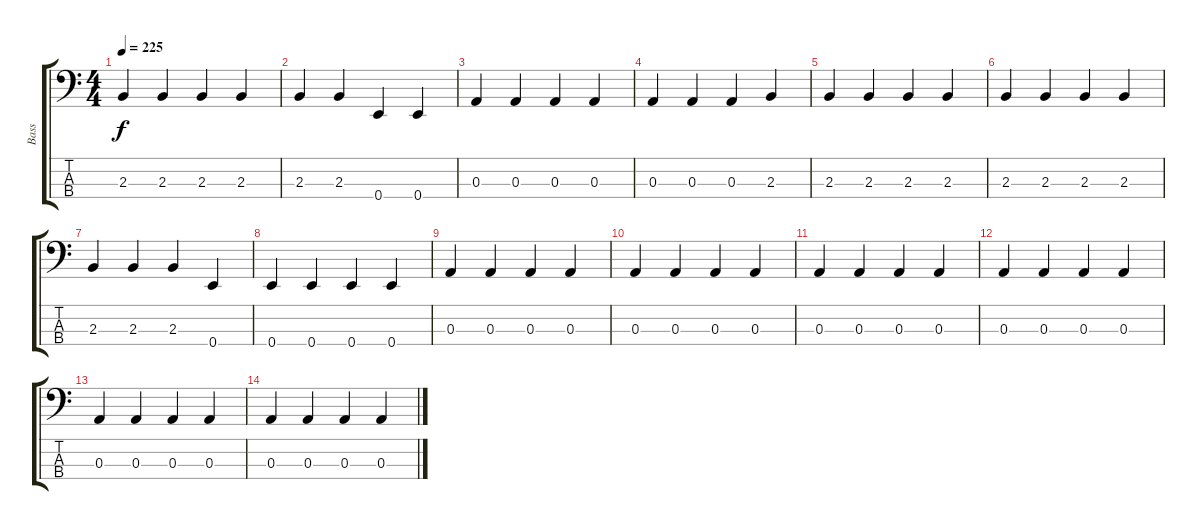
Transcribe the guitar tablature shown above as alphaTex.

\track ("Bass" "Bass") {instrument electricbassfinger}
\staff {score tabs}
\tuning (G2 D2 A1 E1) {hide}
\ts (4 4)
\tempo 225
\clef f4
\ks c
2.3.4{dy f} 2.3.4 2.3.4 2.3.4 |
2.3.4 2.3.4 0.4.4 0.4.4 |
0.3.4 0.3.4 0.3.4 0.3.4 |
0.3.4 0.3.4 0.3.4 2.3.4 |
2.3.4 2.3.4 2.3.4 2.3.4 |
2.3.4 2.3.4 2.3.4 2.3.4 |
2.3.4 2.3.4 2.3.4 0.4.4 |
0.4.4 0.4.4 0.4.4 0.4.4 |
0.3.4 0.3.4 0.3.4 0.3.4 |
0.3.4 0.3.4 0.3.4 0.3.4 |
0.3.4 0.3.4 0.3.4 0.3.4 |
0.3.4 0.3.4 0.3.4 0.3.4 |
0.3.4 0.3.4 0.3.4 0.3.4 |
0.3.4 0.3.4 0.3.4 0.3.4
